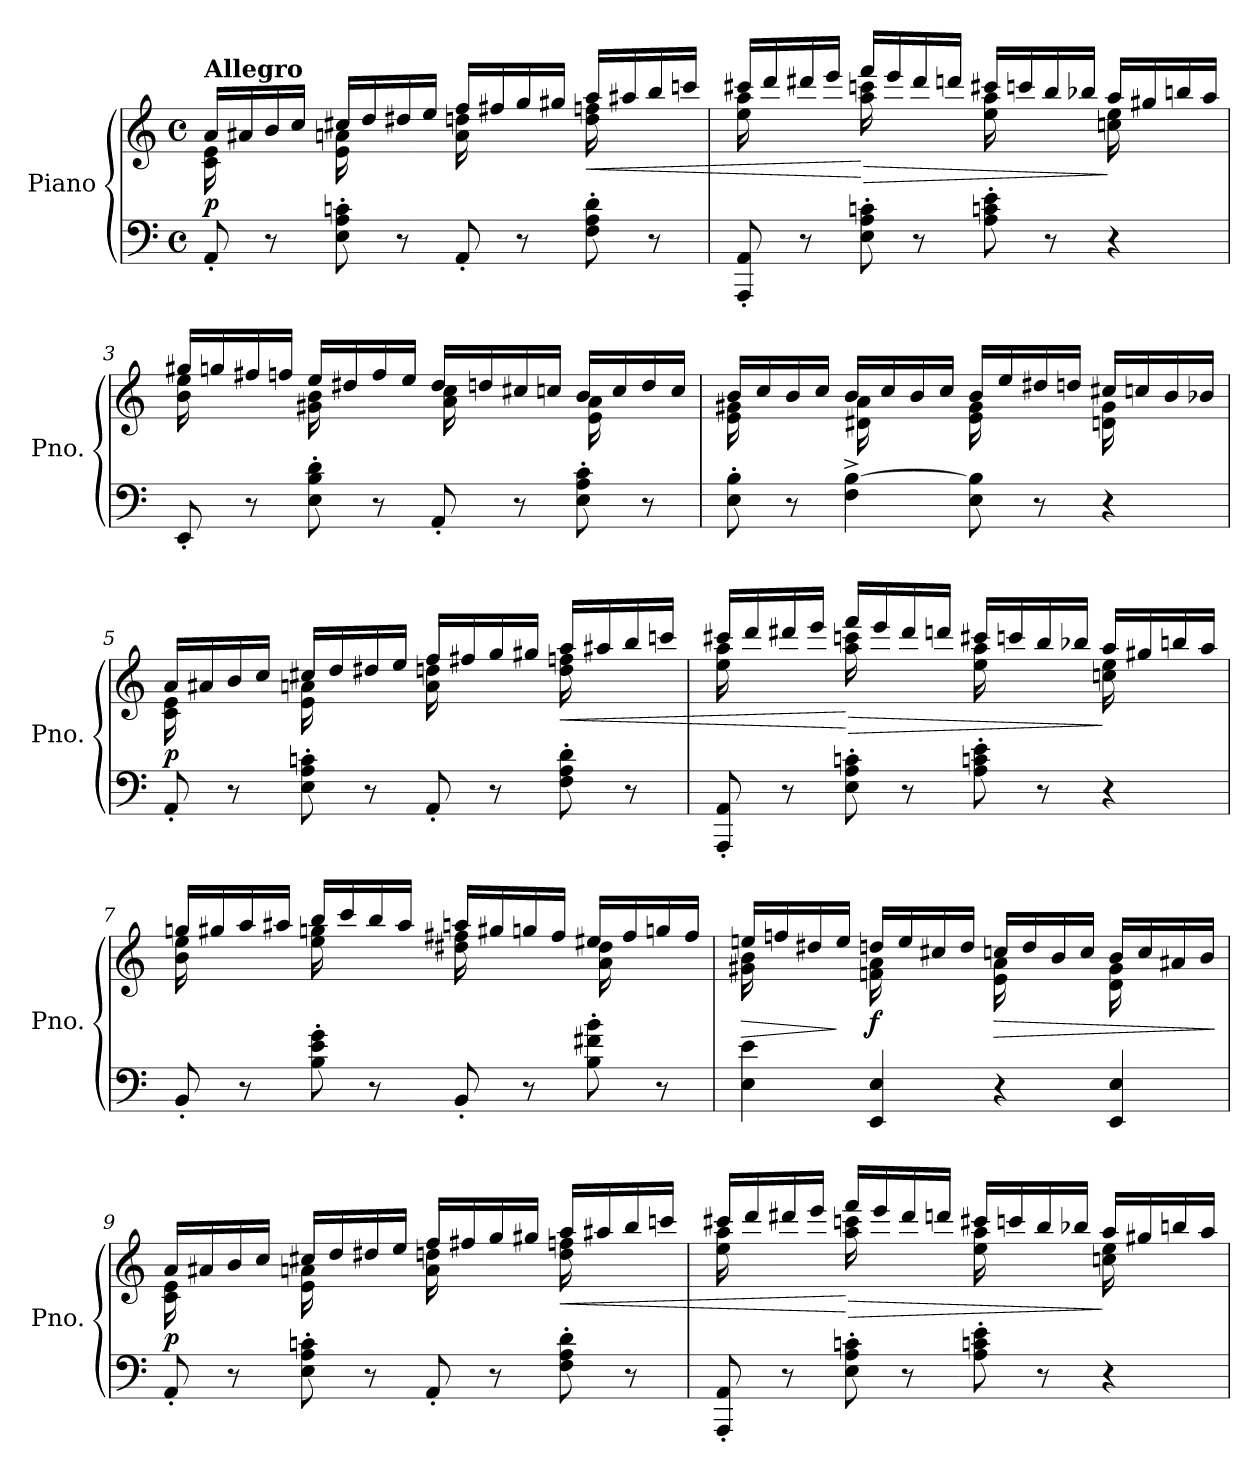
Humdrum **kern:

**kern	**kern	**dynam
*part1	*part1	*part1
*staff2	*staff1	*staff1/2
*I"Piano	*	*
*I'Pno.	*	*
*clefF4	*clefG2	*
*k[]	*k[]	*
*M4/4	*M4/4	*
*met(c)	*met(c)	*
=1	=1	=1
*	*^	*
!	!LO:TX:a:B:t=Allegro	!	!
!	!	!	!LO:DY:b
8AA'/	16a/LL	16c\ 16e\	p
.	16a#X/	8.ryy	.
8r	16b/	.	.
.	16cc/JJ	.	.
8E\' 8A\' 8cn\'	16cc#X/LL	16e\ 16an\	.
.	16dd/	8.ryy	.
8r	16dd#X/	.	.
.	16ee/JJ	.	.
8AA'/	16ff/LL	16a\ 16ddn\	.
.	16ff#X/	8.ryy	.
8r	16gg/	.	.
.	16gg#X/JJ	.	.
!	!	!	!LO:HP:b
8F\' 8A\' 8d\'	16aa/LL	16dd\ 16ffn\	<
.	16aa#X/	8.ryy	.
8r	16bb/	.	.
.	16cccn/JJ	.	.
=2	=2	=2	=2
8AAA/' 8AA/'	16ccc#X/LL	16ee\ 16aa\	.
.	16ddd/	8.ryy	.
8r	16ddd#X/	.	.
.	16eee/JJ	.	.
!	!	!	!LO:HP:n=1:b
8E\' 8A\' 8cn\'	16fff/LL	16aa\ 16cccn\	[ >
.	16eee/	8.ryy	.
8r	16ddd#/	.	.
.	16dddn/JJ	.	.
8A\' 8cn\' 8e\'	16ccc#X/LL	16ee\ 16aa\	.
.	16cccn/	8.ryy	.
8r	16bb/	.	.
.	16bb-X/JJ	.	.
4r	16aa/LL	16ccn\ 16ee\	]
.	16gg#X/	8.ryy	.
.	16bbn/	.	.
.	16aa/JJ	.	.
!!LO:LB:g=z	!!
=3	=3	=3	=3
8EE'/	16gg#X/LL	16b\ 16ee\	.
.	16ggn/	8.ryy	.
8r	16ff#X/	.	.
.	16ffn/JJ	.	.
8E\' 8B\' 8d\'	16ee/LL	16g#X\ 16b\	.
.	16dd#X/	8.ryy	.
8r	16ff/	.	.
.	16ee/JJ	.	.
8AA'/	16dd#/LL	16a\ 16cc\	.
.	16ddn/	8.ryy	.
8r	16cc#X/	.	.
.	16ccn/JJ	.	.
8E\' 8A\' 8c\'	16b/LL	16e\ 16a\	.
.	16cc/	8.ryy	.
8r	16dd/	.	.
.	16cc/JJ	.	.
=4	=4	=4	=4
8E\' 8B\'	16b/LL	16e\ 16g#X\	.
.	16cc/	8.ryy	.
8r	16b/	.	.
.	16cc/JJ	.	.
4F\^ [4B\^	16b/LL	16d#X\ 16a\	.
.	16cc/	8.ryy	.
.	16b/	.	.
.	16cc/JJ	.	.
8E\ 8B\]	16b/LL	16e\ 16g#\	.
.	16ee/	8.ryy	.
8r	16dd#X/	.	.
.	16ddn/JJ	.	.
4r	16cc#X/LL	16dn\ 16g#\	.
.	16ccn/	8.ryy	.
.	16b/	.	.
.	16b-X/JJ	.	.
=5	=5	=5	=5
!	!	!	!LO:DY:b
8AA'/	16a/LL	16c\ 16e\	p
.	16a#X/	8.ryy	.
8r	16b/	.	.
.	16cc/JJ	.	.
8E\' 8A\' 8cn\'	16cc#X/LL	16e\ 16an\	.
.	16dd/	8.ryy	.
8r	16dd#X/	.	.
.	16ee/JJ	.	.
8AA'/	16ff/LL	16a\ 16ddn\	.
.	16ff#X/	8.ryy	.
8r	16gg/	.	.
.	16gg#X/JJ	.	.
!	!	!	!LO:HP:b
8F\' 8A\' 8d\'	16aa/LL	16dd\ 16ffn\	<
.	16aa#X/	8.ryy	.
8r	16bb/	.	.
.	16cccn/JJ	.	.
!!LO:LB:g=z	!!
=6	=6	=6	=6
8AAA/' 8AA/'	16ccc#X/LL	16ee\ 16aa\	.
.	16ddd/	8.ryy	.
8r	16ddd#X/	.	.
.	16eee/JJ	.	.
!	!	!	!LO:HP:n=1:b
8E\' 8A\' 8cn\'	16fff/LL	16aa\ 16cccn\	[ >
.	16eee/	8.ryy	.
8r	16ddd#/	.	.
.	16dddn/JJ	.	.
8A\' 8cn\' 8e\'	16ccc#X/LL	16ee\ 16aa\	.
.	16cccn/	8.ryy	.
8r	16bb/	.	.
.	16bb-X/JJ	.	.
4r	16aa/LL	16ccn\ 16ee\	]
.	16gg#X/	8.ryy	.
.	16bbn/	.	.
.	16aa/JJ	.	.
=7	=7	=7	=7
8BB'/	16ggn/LL	16b\ 16ee\	.
.	16gg#X/	8.ryy	.
8r	16aa/	.	.
.	16aa#X/JJ	.	.
8B\' 8e\' 8g\'	16bb/LL	16ee\ 16ggn\	.
.	16ccc/	8.ryy	.
8r	16bb/	.	.
.	16aa#/JJ	.	.
8BB'/	16aan/LL	16dd#X\ 16ff#X\	.
.	16gg#X/	8.ryy	.
8r	16ggn/	.	.
.	16ff#/JJ	.	.
8B\' 8f#X\' 8b\'	16ee#X/LL	16a\ 16dd#\	.
.	16ff#/	8.ryy	.
8r	16ggn/	.	.
.	16ff#/JJ	.	.
=8	=8	=8	=8
!	!	!	!LO:HP:b
4E\ 4e\	16een/LL	16g#X\ 16b\	>
.	16ffn/	8.ryy	.
.	16dd#X/	.	.
.	16ee/JJ	.	]
!	!	!	!LO:DY:b
4EE/ 4E/	16ddn/LL	16fn\ 16a\	f
.	16ee/	8.ryy	.
.	16cc#X/	.	.
.	16dd/JJ	.	.
!	!	!	!LO:HP:b
4r	16ccn/LL	16e\ 16a\	>
.	16dd/	8.ryy	.
.	16b/	.	.
.	16cc/JJ	.	.
4EE/ 4E/	16b/LL	16d\ 16g#\	.
.	16cc/	8.ryy	.
.	16a#X/	.	.
.	16b/JJ	.	.
*	*v	*v	*
.	.	]
!!LO:LB:g=z
=9	=9	=9
*	*^	*
!	!	!	!LO:DY:b
8AA'/	16a/LL	16c\ 16e\	p
.	16a#X/	8.ryy	.
8r	16b/	.	.
.	16cc/JJ	.	.
8E\' 8A\' 8cn\'	16cc#X/LL	16e\ 16an\	.
.	16dd/	8.ryy	.
8r	16dd#X/	.	.
.	16ee/JJ	.	.
8AA'/	16ff/LL	16a\ 16ddn\	.
.	16ff#X/	8.ryy	.
8r	16gg/	.	.
.	16gg#X/JJ	.	.
!	!	!	!LO:HP:b
8F\' 8A\' 8d\'	16aa/LL	16dd\ 16ffn\	<
.	16aa#X/	8.ryy	.
8r	16bb/	.	.
.	16cccn/JJ	.	.
=10	=10	=10	=10
8AAA/' 8AA/'	16ccc#X/LL	16ee\ 16aa\	.
.	16ddd/	8.ryy	.
8r	16ddd#X/	.	.
.	16eee/JJ	.	.
!	!	!	!LO:HP:n=1:b
8E\' 8A\' 8cn\'	16fff/LL	16aa\ 16cccn\	[ >
.	16eee/	8.ryy	.
8r	16ddd#/	.	.
.	16dddn/JJ	.	.
8A\' 8cn\' 8e\'	16ccc#X/LL	16ee\ 16aa\	.
.	16cccn/	8.ryy	.
8r	16bb/	.	.
.	16bb-X/JJ	.	.
4r	16aa/LL	16ccn\ 16ee\	]
.	16gg#X/	8.ryy	.
.	16bbn/	.	.
.	16aa/JJ	.	.
*	*v	*v	*
=	=	=
*-	*-	*-
